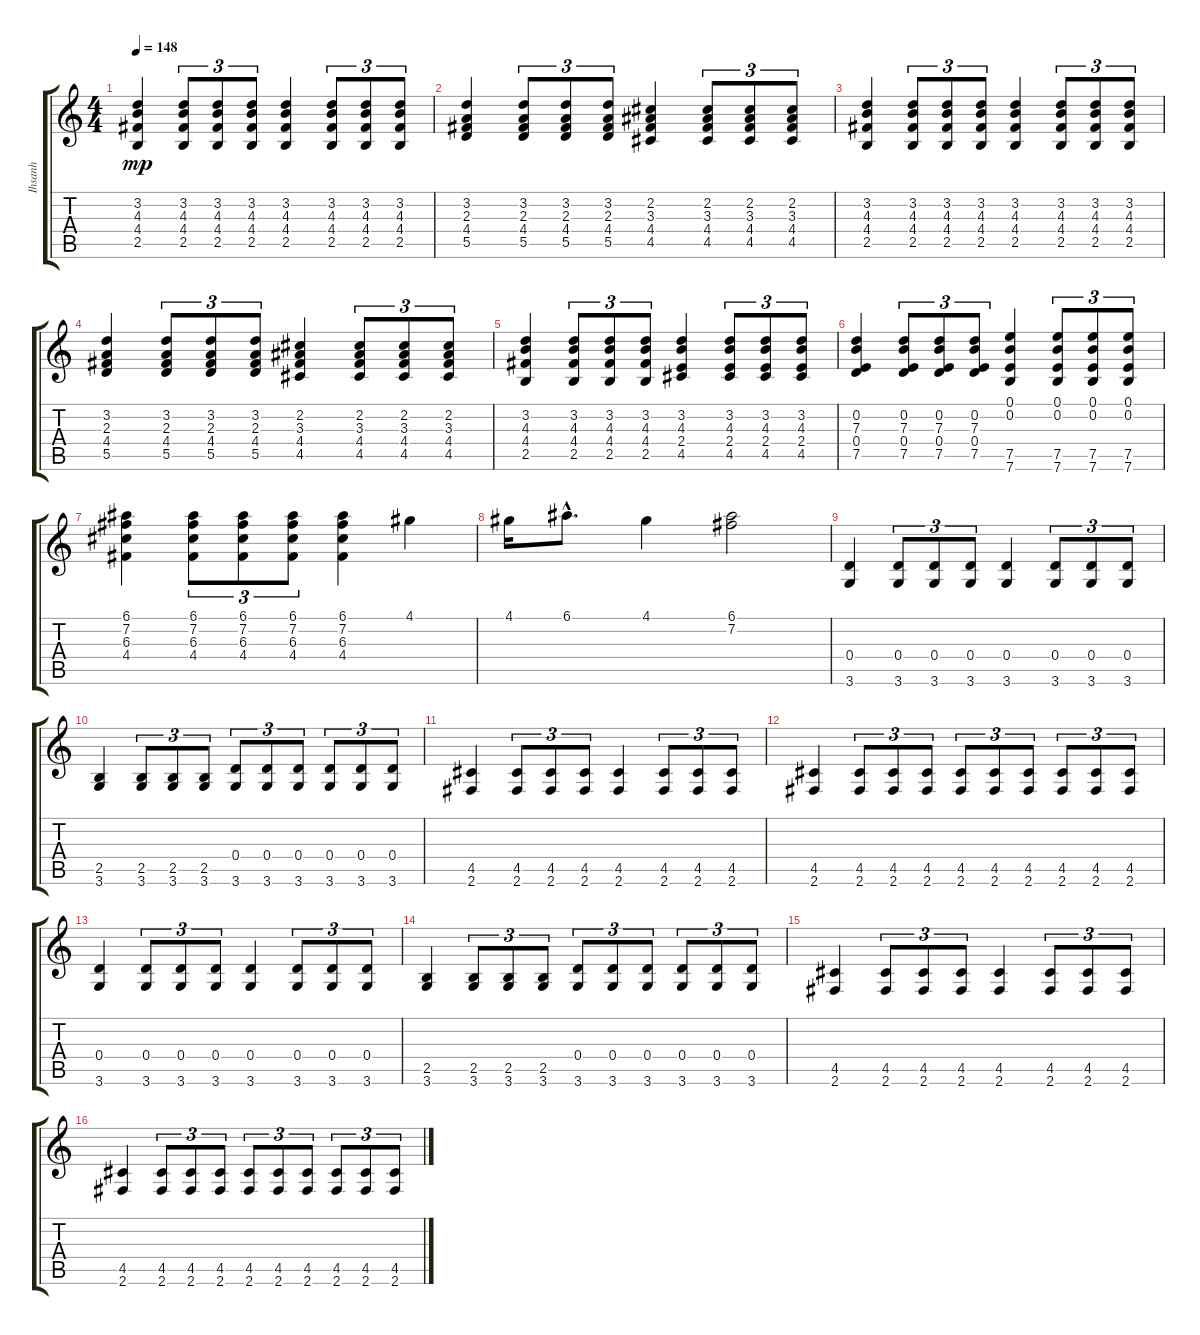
\track ("Ihsanh" "Ihsanh") {instrument distortionguitar}
\staff {score tabs}
\tuning (E4 B3 G3 D3 A2 E2) {hide}
\ts (4 4)
\tempo 148
\clef g2
\ks c
(3.2 4.3 4.4 2.5).4{dy mp} (3.2 4.3 4.4 2.5).8{tu (3 2)} (3.2 4.3 4.4 2.5).8{tu (3 2)} (3.2 4.3 4.4 2.5).8{tu (3 2)} (3.2 4.3 4.4 2.5).4 (3.2 4.3 4.4 2.5).8{tu (3 2)} (3.2 4.3 4.4 2.5).8{tu (3 2)} (3.2 4.3 4.4 2.5).8{tu (3 2)} |
(3.2 2.3 4.4 5.5).4 (3.2 2.3 4.4 5.5).8{tu (3 2)} (3.2 2.3 4.4 5.5).8{tu (3 2)} (3.2 2.3 4.4 5.5).8{tu (3 2)} (2.2 3.3 4.4 4.5).4 (2.2 3.3 4.4 4.5).8{tu (3 2)} (2.2 3.3 4.4 4.5).8{tu (3 2)} (2.2 3.3 4.4 4.5).8{tu (3 2)} |
(3.2 4.3 4.4 2.5).4 (3.2 4.3 4.4 2.5).8{tu (3 2)} (3.2 4.3 4.4 2.5).8{tu (3 2)} (3.2 4.3 4.4 2.5).8{tu (3 2)} (3.2 4.3 4.4 2.5).4 (3.2 4.3 4.4 2.5).8{tu (3 2)} (3.2 4.3 4.4 2.5).8{tu (3 2)} (3.2 4.3 4.4 2.5).8{tu (3 2)} |
(3.2 2.3 4.4 5.5).4 (3.2 2.3 4.4 5.5).8{tu (3 2)} (3.2 2.3 4.4 5.5).8{tu (3 2)} (3.2 2.3 4.4 5.5).8{tu (3 2)} (2.2 3.3 4.4 4.5).4 (2.2 3.3 4.4 4.5).8{tu (3 2)} (2.2 3.3 4.4 4.5).8{tu (3 2)} (2.2 3.3 4.4 4.5).8{tu (3 2)} |
(3.2 4.3 4.4 2.5).4 (3.2 4.3 4.4 2.5).8{tu (3 2)} (3.2 4.3 4.4 2.5).8{tu (3 2)} (3.2 4.3 4.4 2.5).8{tu (3 2)} (3.2 4.3 2.4 4.5).4 (3.2 4.3 2.4 4.5).8{tu (3 2)} (3.2 4.3 2.4 4.5).8{tu (3 2)} (3.2 4.3 2.4 4.5).8{tu (3 2)} |
(0.2 7.3 0.4 7.5).4 (0.2 7.3 0.4 7.5).8{tu (3 2)} (0.2 7.3 0.4 7.5).8{tu (3 2)} (0.2 7.3 0.4 7.5).8{tu (3 2)} (0.1 0.2 7.5 7.6).4 (0.1 0.2 7.5 7.6).8{tu (3 2)} (0.1 0.2 7.5 7.6).8{tu (3 2)} (0.1 0.2 7.5 7.6).8{tu (3 2)} |
(6.1 7.2 6.3 4.4).4 (6.1 7.2 6.3 4.4).8{tu (3 2)} (6.1 7.2 6.3 4.4).8{tu (3 2)} (6.1 7.2 6.3 4.4).8{tu (3 2)} (6.1 7.2 6.3 4.4).4 4.1.4 |
4.1.16 6.1{hac}.8{d} 4.1.4 (6.1 7.2).2 |
(0.4 3.6).4 (0.4 3.6).8{tu (3 2)} (0.4 3.6).8{tu (3 2)} (0.4 3.6).8{tu (3 2)} (0.4 3.6).4 (0.4 3.6).8{tu (3 2)} (0.4 3.6).8{tu (3 2)} (0.4 3.6).8{tu (3 2)} |
(2.5 3.6).4 (2.5 3.6).8{tu (3 2)} (2.5 3.6).8{tu (3 2)} (2.5 3.6).8{tu (3 2)} (0.4 3.6).8{tu (3 2)} (0.4 3.6).8{tu (3 2)} (0.4 3.6).8{tu (3 2)} (0.4 3.6).8{tu (3 2)} (0.4 3.6).8{tu (3 2)} (0.4 3.6).8{tu (3 2)} |
(4.5 2.6).4 (4.5 2.6).8{tu (3 2)} (4.5 2.6).8{tu (3 2)} (4.5 2.6).8{tu (3 2)} (4.5 2.6).4 (4.5 2.6).8{tu (3 2)} (4.5 2.6).8{tu (3 2)} (4.5 2.6).8{tu (3 2)} |
(4.5 2.6).4 (4.5 2.6).8{tu (3 2)} (4.5 2.6).8{tu (3 2)} (4.5 2.6).8{tu (3 2)} (4.5 2.6).8{tu (3 2)} (4.5 2.6).8{tu (3 2)} (4.5 2.6).8{tu (3 2)} (4.5 2.6).8{tu (3 2)} (4.5 2.6).8{tu (3 2)} (4.5 2.6).8{tu (3 2)} |
(0.4 3.6).4 (0.4 3.6).8{tu (3 2)} (0.4 3.6).8{tu (3 2)} (0.4 3.6).8{tu (3 2)} (0.4 3.6).4 (0.4 3.6).8{tu (3 2)} (0.4 3.6).8{tu (3 2)} (0.4 3.6).8{tu (3 2)} |
(2.5 3.6).4 (2.5 3.6).8{tu (3 2)} (2.5 3.6).8{tu (3 2)} (2.5 3.6).8{tu (3 2)} (0.4 3.6).8{tu (3 2)} (0.4 3.6).8{tu (3 2)} (0.4 3.6).8{tu (3 2)} (0.4 3.6).8{tu (3 2)} (0.4 3.6).8{tu (3 2)} (0.4 3.6).8{tu (3 2)} |
(4.5 2.6).4 (4.5 2.6).8{tu (3 2)} (4.5 2.6).8{tu (3 2)} (4.5 2.6).8{tu (3 2)} (4.5 2.6).4 (4.5 2.6).8{tu (3 2)} (4.5 2.6).8{tu (3 2)} (4.5 2.6).8{tu (3 2)} |
(4.5 2.6).4 (4.5 2.6).8{tu (3 2)} (4.5 2.6).8{tu (3 2)} (4.5 2.6).8{tu (3 2)} (4.5 2.6).8{tu (3 2)} (4.5 2.6).8{tu (3 2)} (4.5 2.6).8{tu (3 2)} (4.5 2.6).8{tu (3 2)} (4.5 2.6).8{tu (3 2)} (4.5 2.6).8{tu (3 2)}
